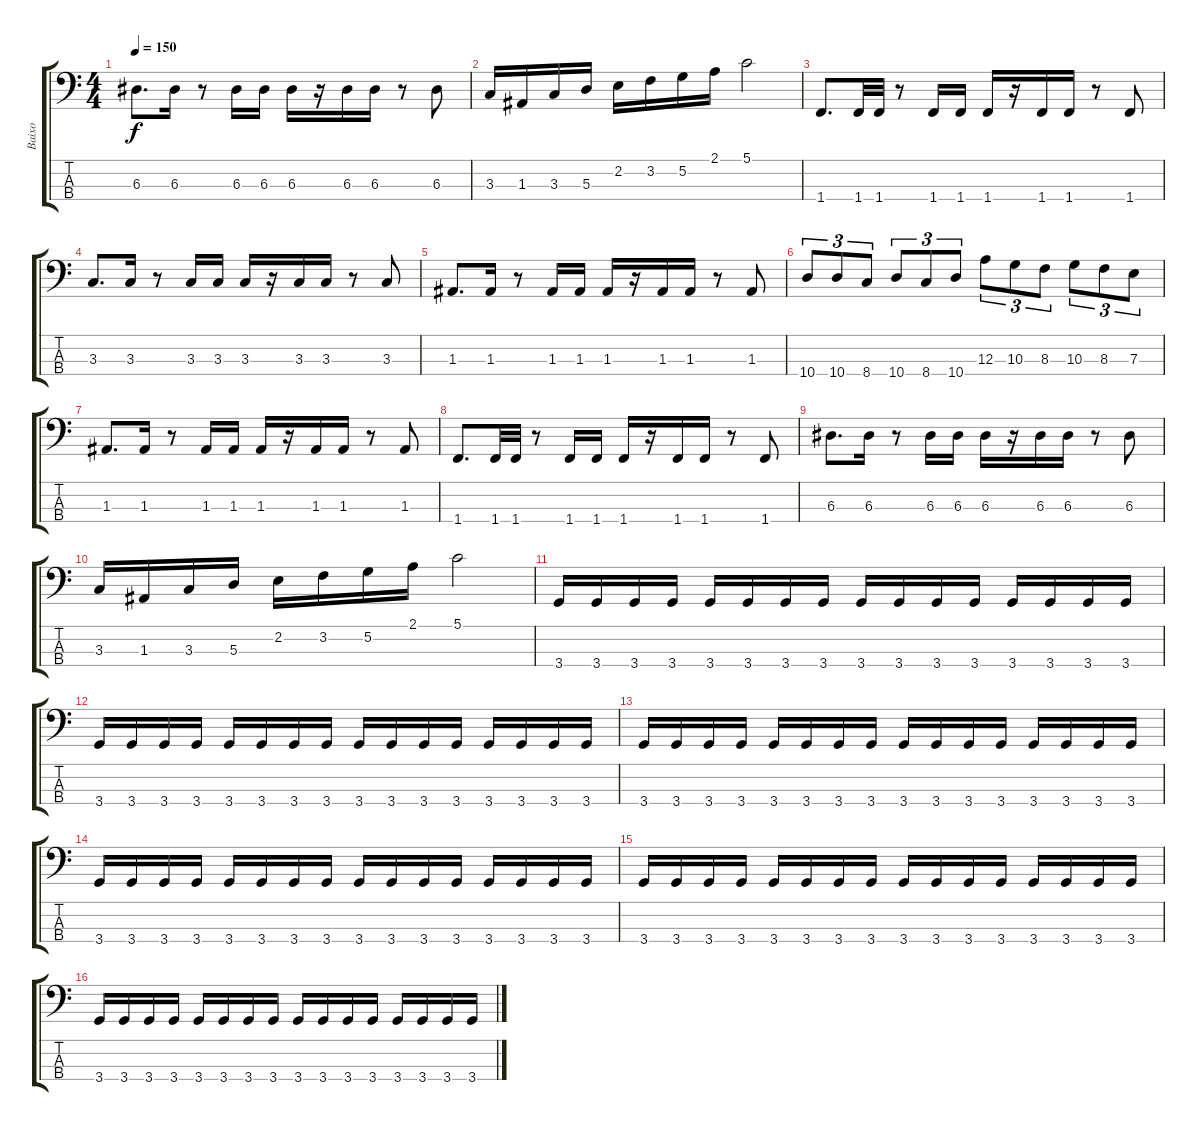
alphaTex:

\track ("Baixo" "Baixo") {instrument electricbassfinger}
\staff {score tabs}
\tuning (G2 D2 A1 E1) {hide}
\ts (4 4)
\tempo 150
\clef f4
\ks c
6.3.8{d dy f} 6.3.16 r.8 6.3.16 6.3.16 6.3.16 r.16 6.3.16 6.3.16 r.8 6.3.8 |
3.3.16 1.3.16 3.3.16 5.3.16 2.2.16 3.2.16 5.2.16 2.1.16 5.1.2 |
1.4.8{d} 1.4.32 1.4.32 r.8 1.4.16 1.4.16 1.4.16 r.16 1.4.16 1.4.16 r.8 1.4.8 |
3.3.8{d} 3.3.16 r.8 3.3.16 3.3.16 3.3.16 r.16 3.3.16 3.3.16 r.8 3.3.8 |
1.3.8{d} 1.3.16 r.8 1.3.16 1.3.16 1.3.16 r.16 1.3.16 1.3.16 r.8 1.3.8 |
10.4.8{tu (3 2)} 10.4.8{tu (3 2)} 8.4.8{tu (3 2)} 10.4.8{tu (3 2)} 8.4.8{tu (3 2)} 10.4.8{tu (3 2)} 12.3.8{tu (3 2)} 10.3.8{tu (3 2)} 8.3.8{tu (3 2)} 10.3.8{tu (3 2)} 8.3.8{tu (3 2)} 7.3.8{tu (3 2)} |
1.3.8{d} 1.3.16 r.8 1.3.16 1.3.16 1.3.16 r.16 1.3.16 1.3.16 r.8 1.3.8 |
1.4.8{d} 1.4.32 1.4.32 r.8 1.4.16 1.4.16 1.4.16 r.16 1.4.16 1.4.16 r.8 1.4.8 |
6.3.8{d} 6.3.16 r.8 6.3.16 6.3.16 6.3.16 r.16 6.3.16 6.3.16 r.8 6.3.8 |
3.3.16 1.3.16 3.3.16 5.3.16 2.2.16 3.2.16 5.2.16 2.1.16 5.1.2 |
3.4.16 3.4.16 3.4.16 3.4.16 3.4.16 3.4.16 3.4.16 3.4.16 3.4.16 3.4.16 3.4.16 3.4.16 3.4.16 3.4.16 3.4.16 3.4.16 |
3.4.16 3.4.16 3.4.16 3.4.16 3.4.16 3.4.16 3.4.16 3.4.16 3.4.16 3.4.16 3.4.16 3.4.16 3.4.16 3.4.16 3.4.16 3.4.16 |
3.4.16 3.4.16 3.4.16 3.4.16 3.4.16 3.4.16 3.4.16 3.4.16 3.4.16 3.4.16 3.4.16 3.4.16 3.4.16 3.4.16 3.4.16 3.4.16 |
3.4.16 3.4.16 3.4.16 3.4.16 3.4.16 3.4.16 3.4.16 3.4.16 3.4.16 3.4.16 3.4.16 3.4.16 3.4.16 3.4.16 3.4.16 3.4.16 |
3.4.16 3.4.16 3.4.16 3.4.16 3.4.16 3.4.16 3.4.16 3.4.16 3.4.16 3.4.16 3.4.16 3.4.16 3.4.16 3.4.16 3.4.16 3.4.16 |
3.4.16 3.4.16 3.4.16 3.4.16 3.4.16 3.4.16 3.4.16 3.4.16 3.4.16 3.4.16 3.4.16 3.4.16 3.4.16 3.4.16 3.4.16 3.4.16
